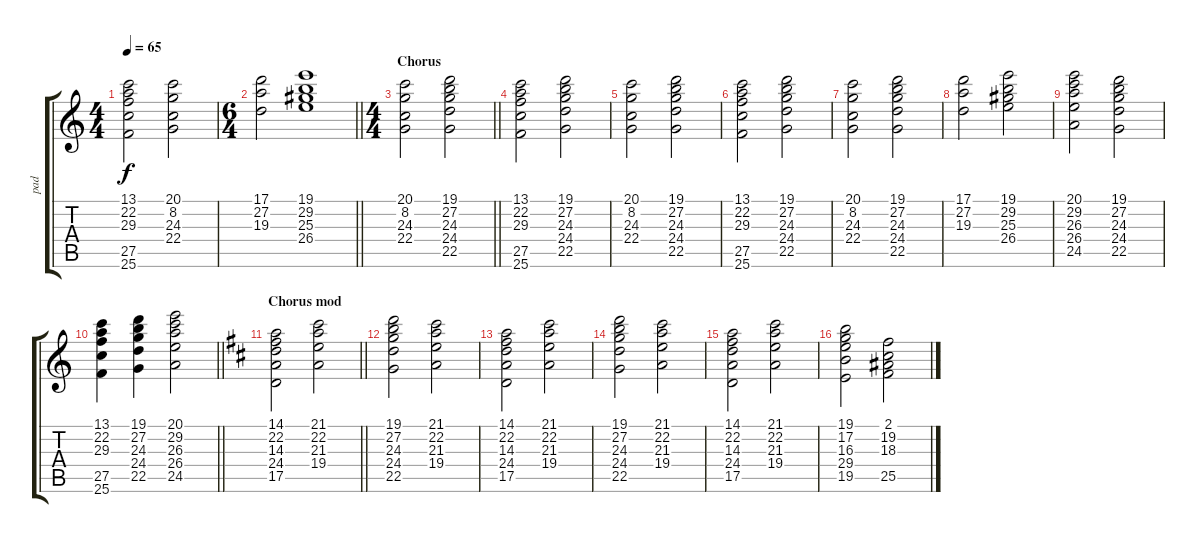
\track ("pad" "pad") {instrument stringensemble1}
\staff {score tabs}
\tuning (E4 B3 G3 D3 A2 E2) {hide}
\ts (4 4)
\tempo 65
\clef g2
\ks c
(13.1 22.2 29.3 27.5 25.6).2{dy f} (20.1 8.2 24.3 22.4).2 |
\ts (6 4)
\barLineRight lightlight
(17.1 27.2 19.3).2 (19.1 29.2 25.3 26.4).1 |
\ts (4 4)
\section ("" "Chorus")
\barLineRight lightlight
(20.1 8.2 24.3 22.4).2 (19.1 27.2 24.3 24.4 22.5).2 |
(13.1 22.2 29.3 27.5 25.6).2 (19.1 27.2 24.3 24.4 22.5).2 |
(20.1 8.2 24.3 22.4).2 (19.1 27.2 24.3 24.4 22.5).2 |
(13.1 22.2 29.3 27.5 25.6).2 (19.1 27.2 24.3 24.4 22.5).2 |
(20.1 8.2 24.3 22.4).2 (19.1 27.2 24.3 24.4 22.5).2 |
(17.1 27.2 19.3).2 (19.1 29.2 25.3 26.4).2 |
(20.1 29.2 26.3 26.4 24.5).2 (19.1 27.2 24.3 24.4 22.5).2 |
\barLineRight lightlight
(13.1 22.2 29.3 27.5 25.6).4 (19.1 27.2 24.3 24.4 22.5).4 (20.1 29.2 26.3 26.4 24.5).2 |
\section ("" "Chorus mod")
\barLineRight lightlight
\ks d
(14.1 22.2 14.3 24.4 17.5).2 (21.1 22.2 21.3 19.4).2 |
(19.1 27.2 24.3 24.4 22.5).2 (21.1 22.2 21.3 19.4).2 |
(14.1 22.2 14.3 24.4 17.5).2 (21.1 22.2 21.3 19.4).2 |
(19.1 27.2 24.3 24.4 22.5).2 (21.1 22.2 21.3 19.4).2 |
(14.1 22.2 14.3 24.4 17.5).2 (21.1 22.2 21.3 19.4).2 |
(19.1 17.2 16.3 29.4 19.5).2 (2.1 19.2 18.3 25.5).2
